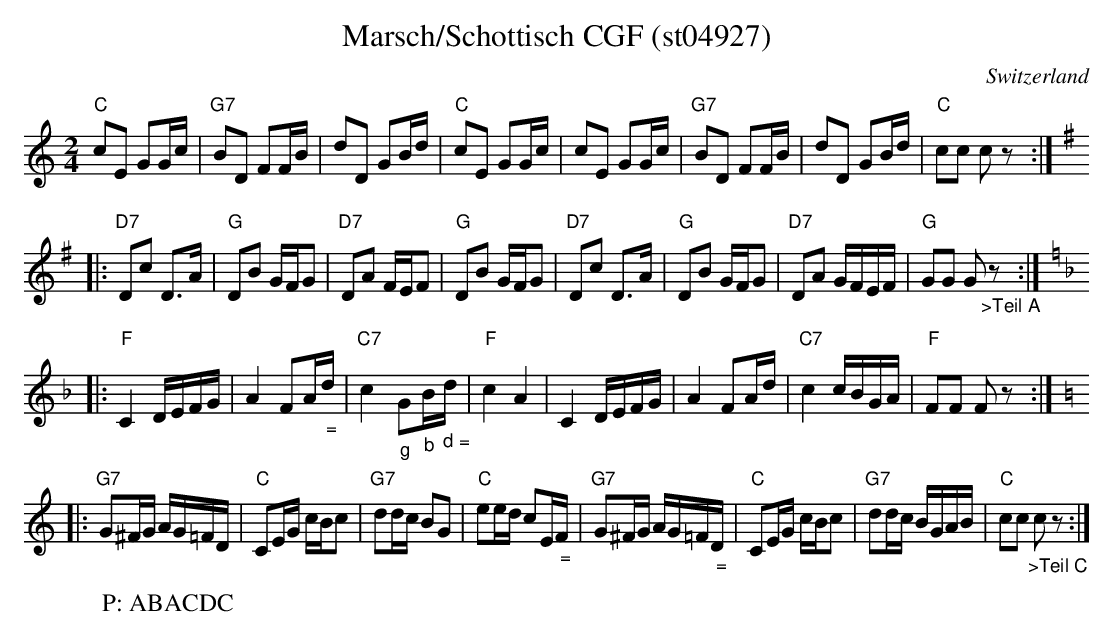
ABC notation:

X:1
T:Marsch/Schottisch CGF (st04927)
M:2/4
L:1/16
O:Switzerland
K:C transpose=3 %%MIDI gchordon
"C"c2E2 G2Gc | "G7"B2D2 F2FB | d2D2 G2Bd | "C"c2E2 G2Gc | c2E2 G2Gc | "G7"B2D2 F2FB | d2D2 G2Bd | "C"c2c2 c2z2 :: [K:G]
"D7"D2c2 D3A | "G"D2B2 GFG2 | "D7"D2A2 FEF2 | "G"D2B2 GFG2 | "D7"D2c2 D3A | "G"D2B2 GFG2 | "D7"D2A2 GFEF | "G"G2G2 G2"_>Teil A"z2 :: [K:F]
"F"C4DEFG | A4F2A"_ ="d | "C7"c4"_g"G2"_b"B"_ d ="d | "F"c4A4 | C4DEFG | A4F2Ad | "C7"c4 cBGA | "F"F2F2 F2z2 :: [K:C]
"G7"G2^FG AG=FD | "C"C2EG cBc2 | "G7"d2dc B2G2 | "C"e2ed c2E"_ ="F | "G7"G2^FG AG=F"_ ="D | "C"C2EG cBc2 | "G7"d2dc BGAB | "C"c2c2 "_>Teil C"c2z2 :|
W: P: ABACDC
